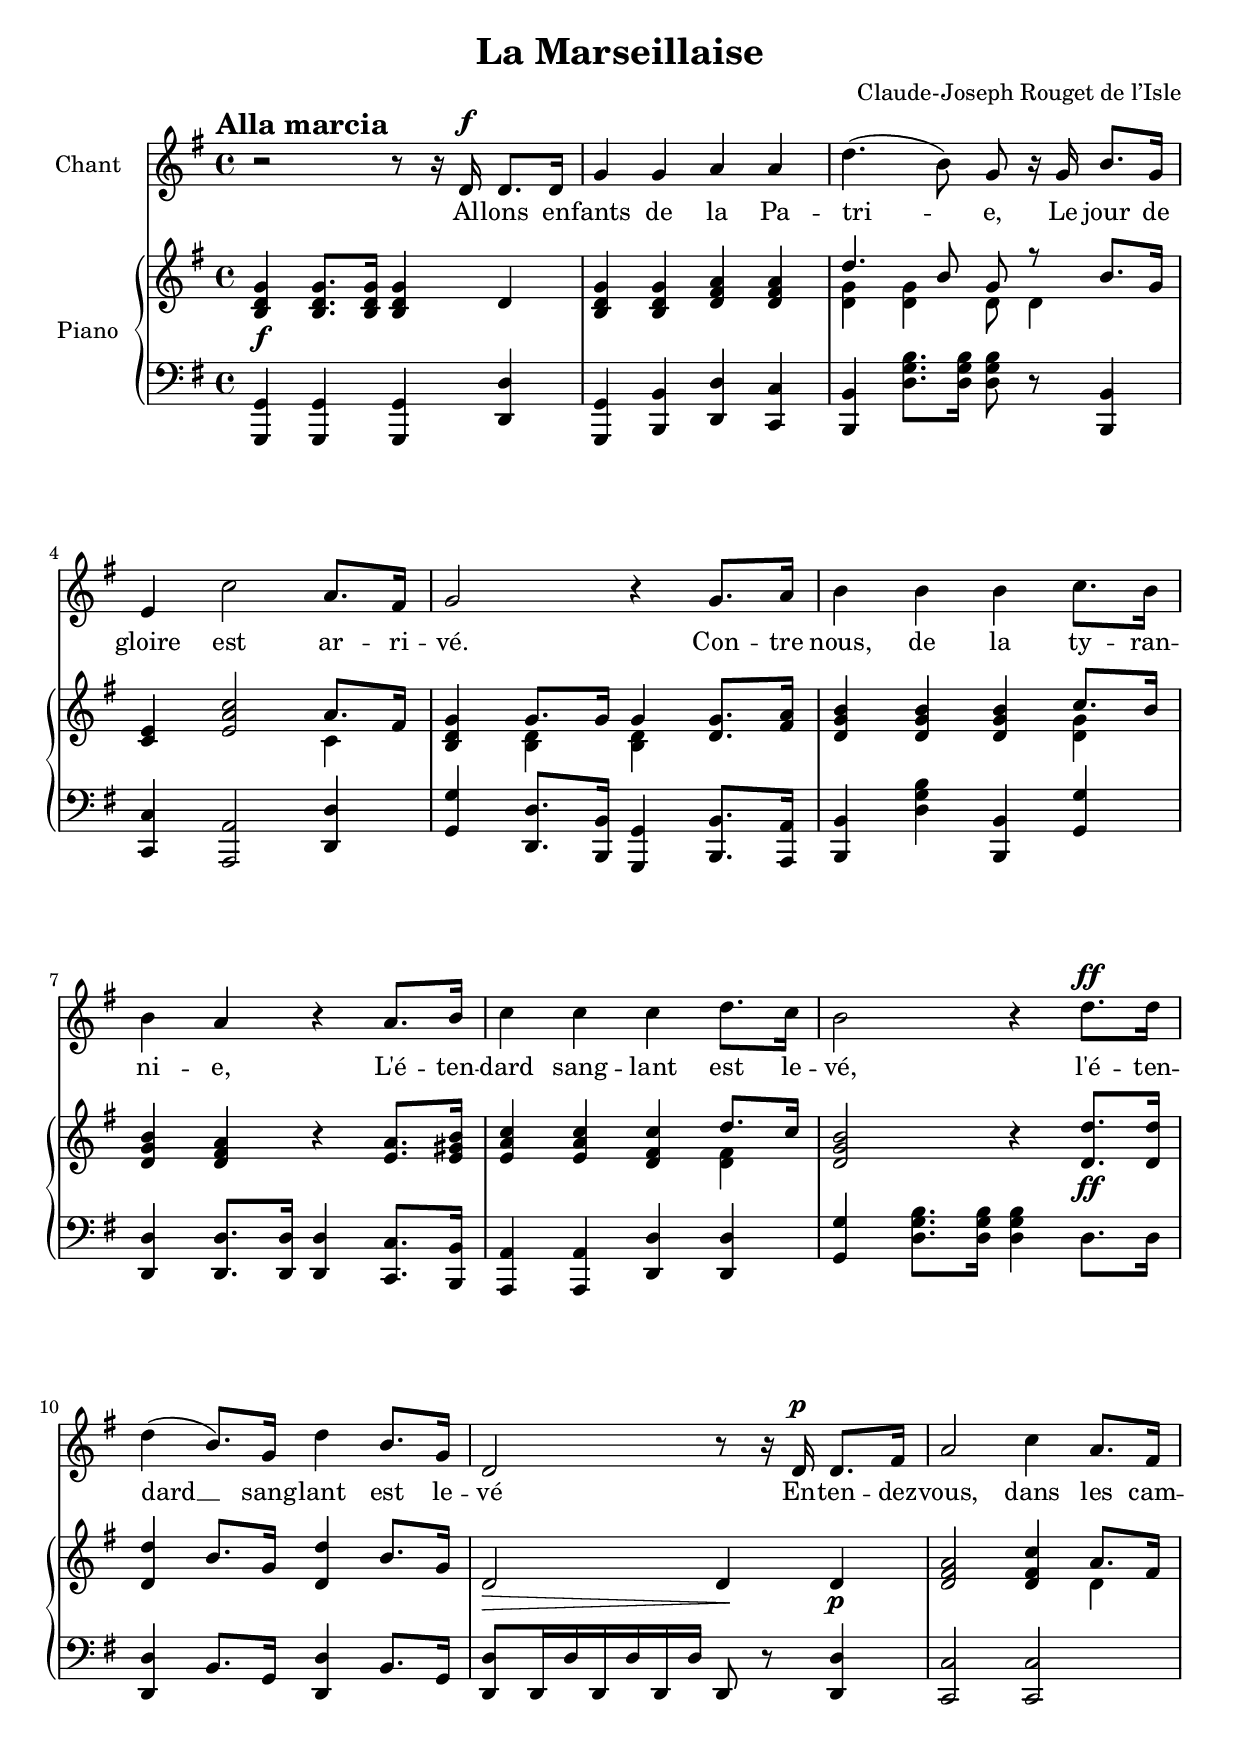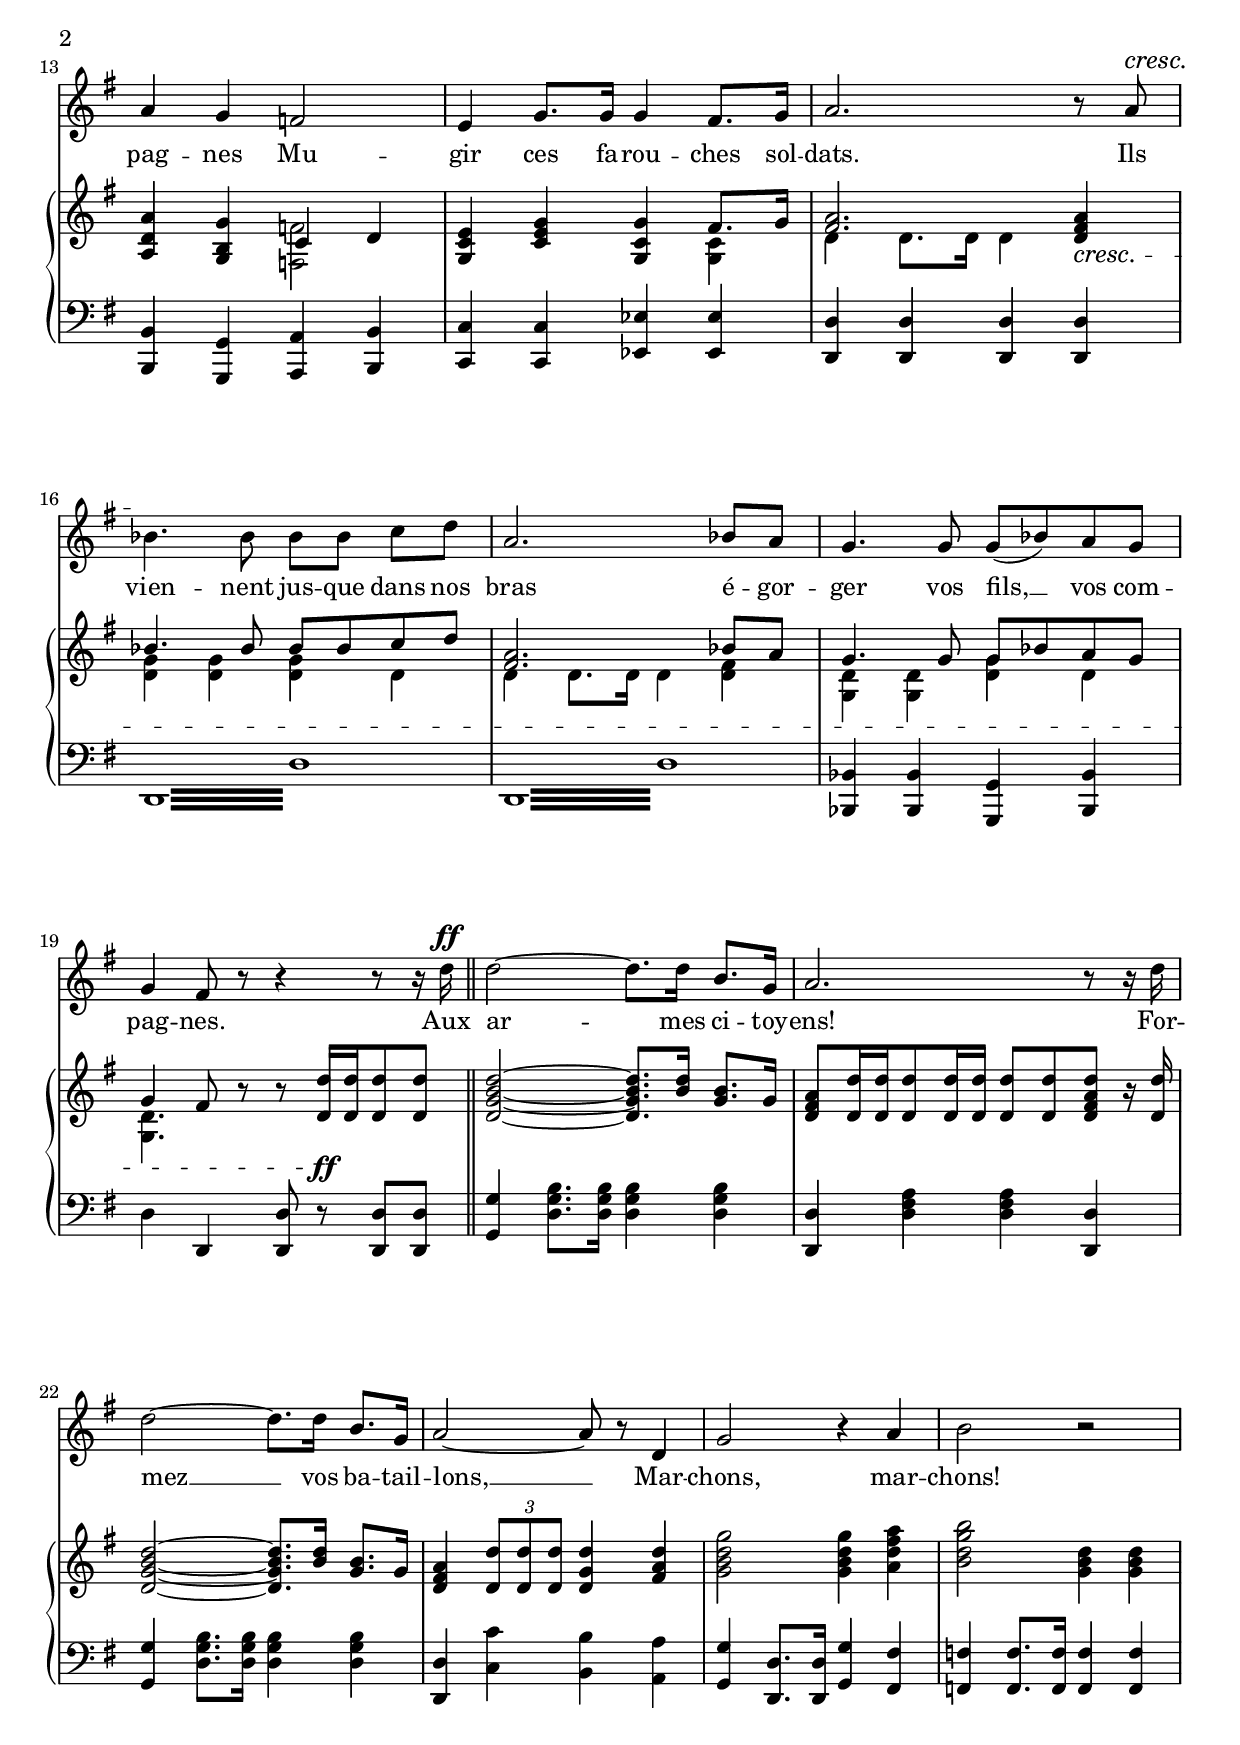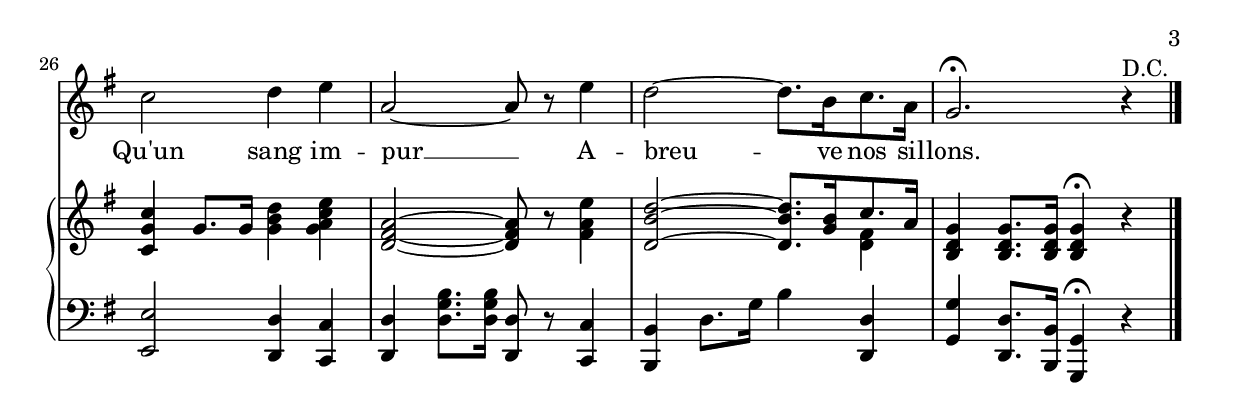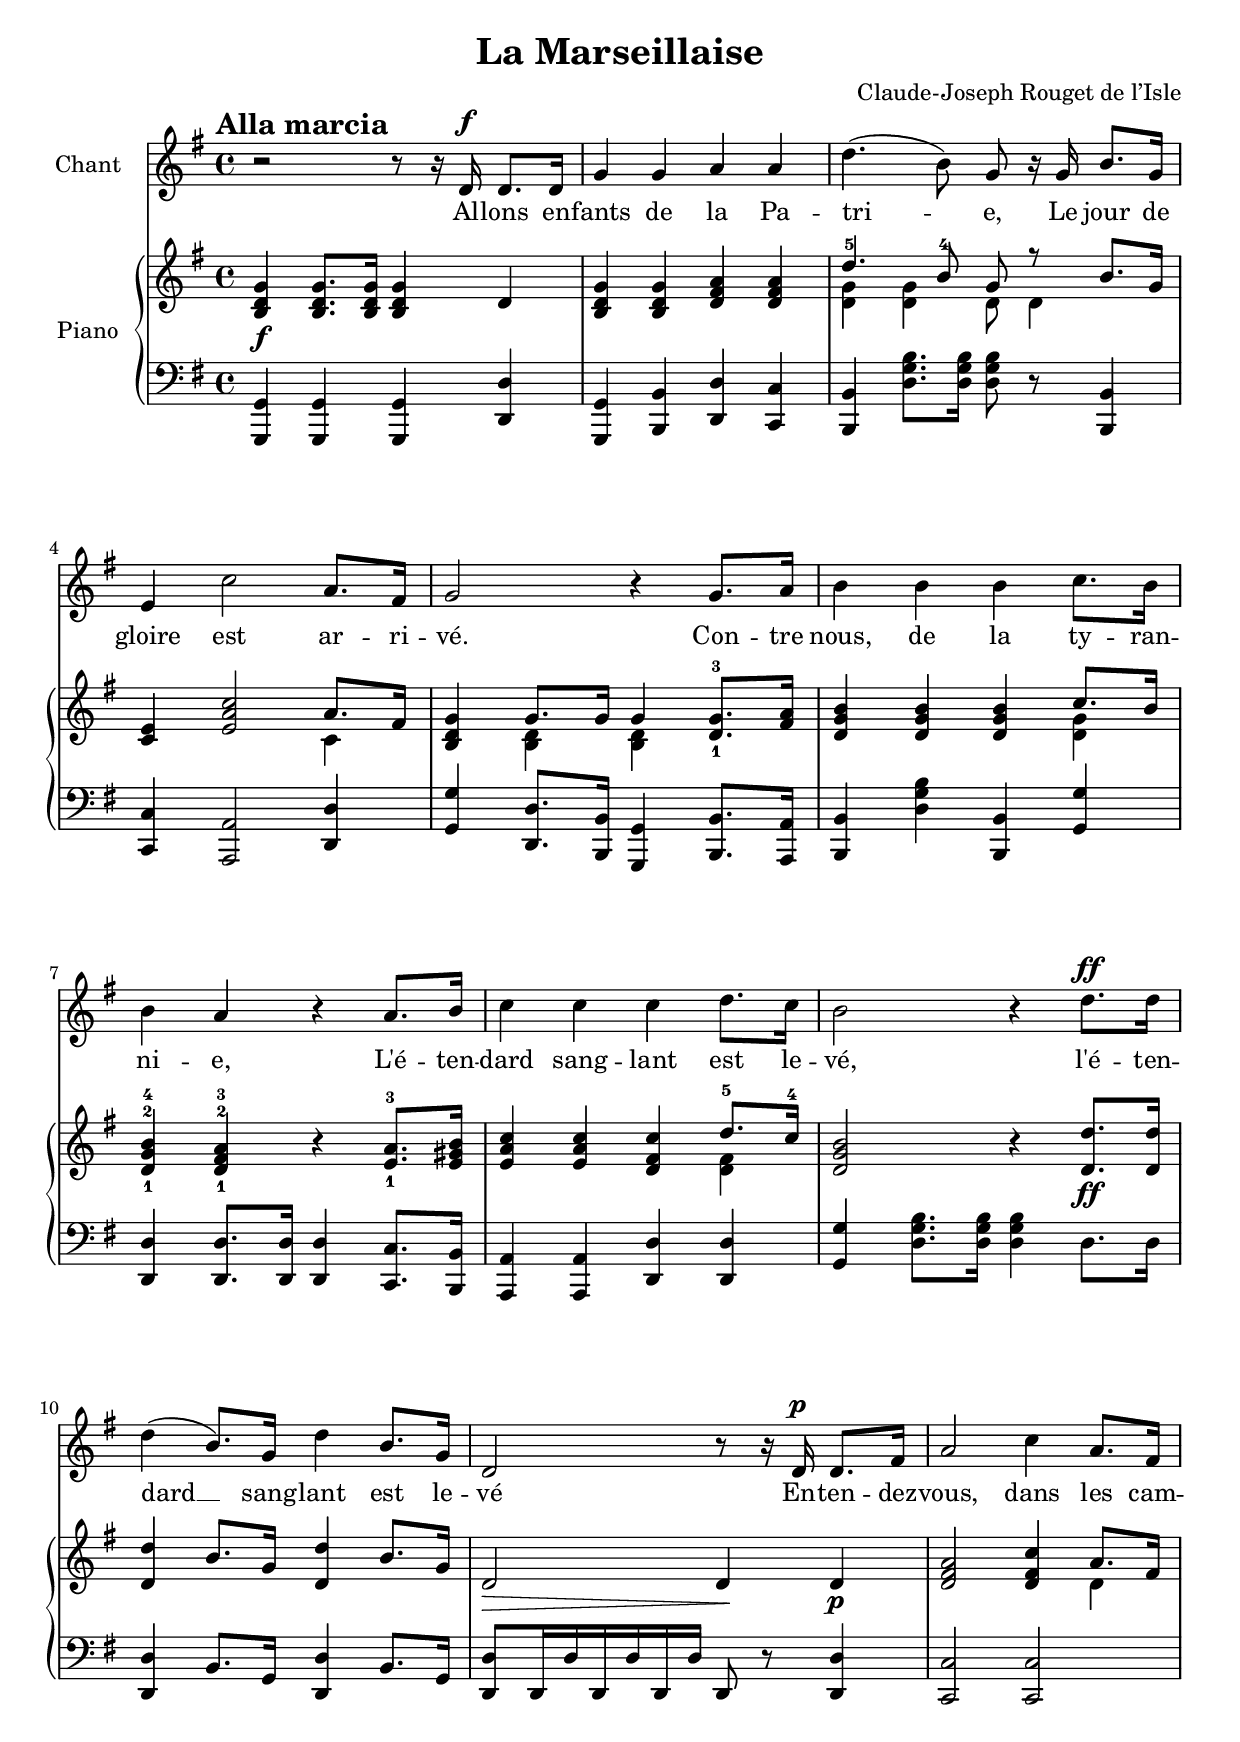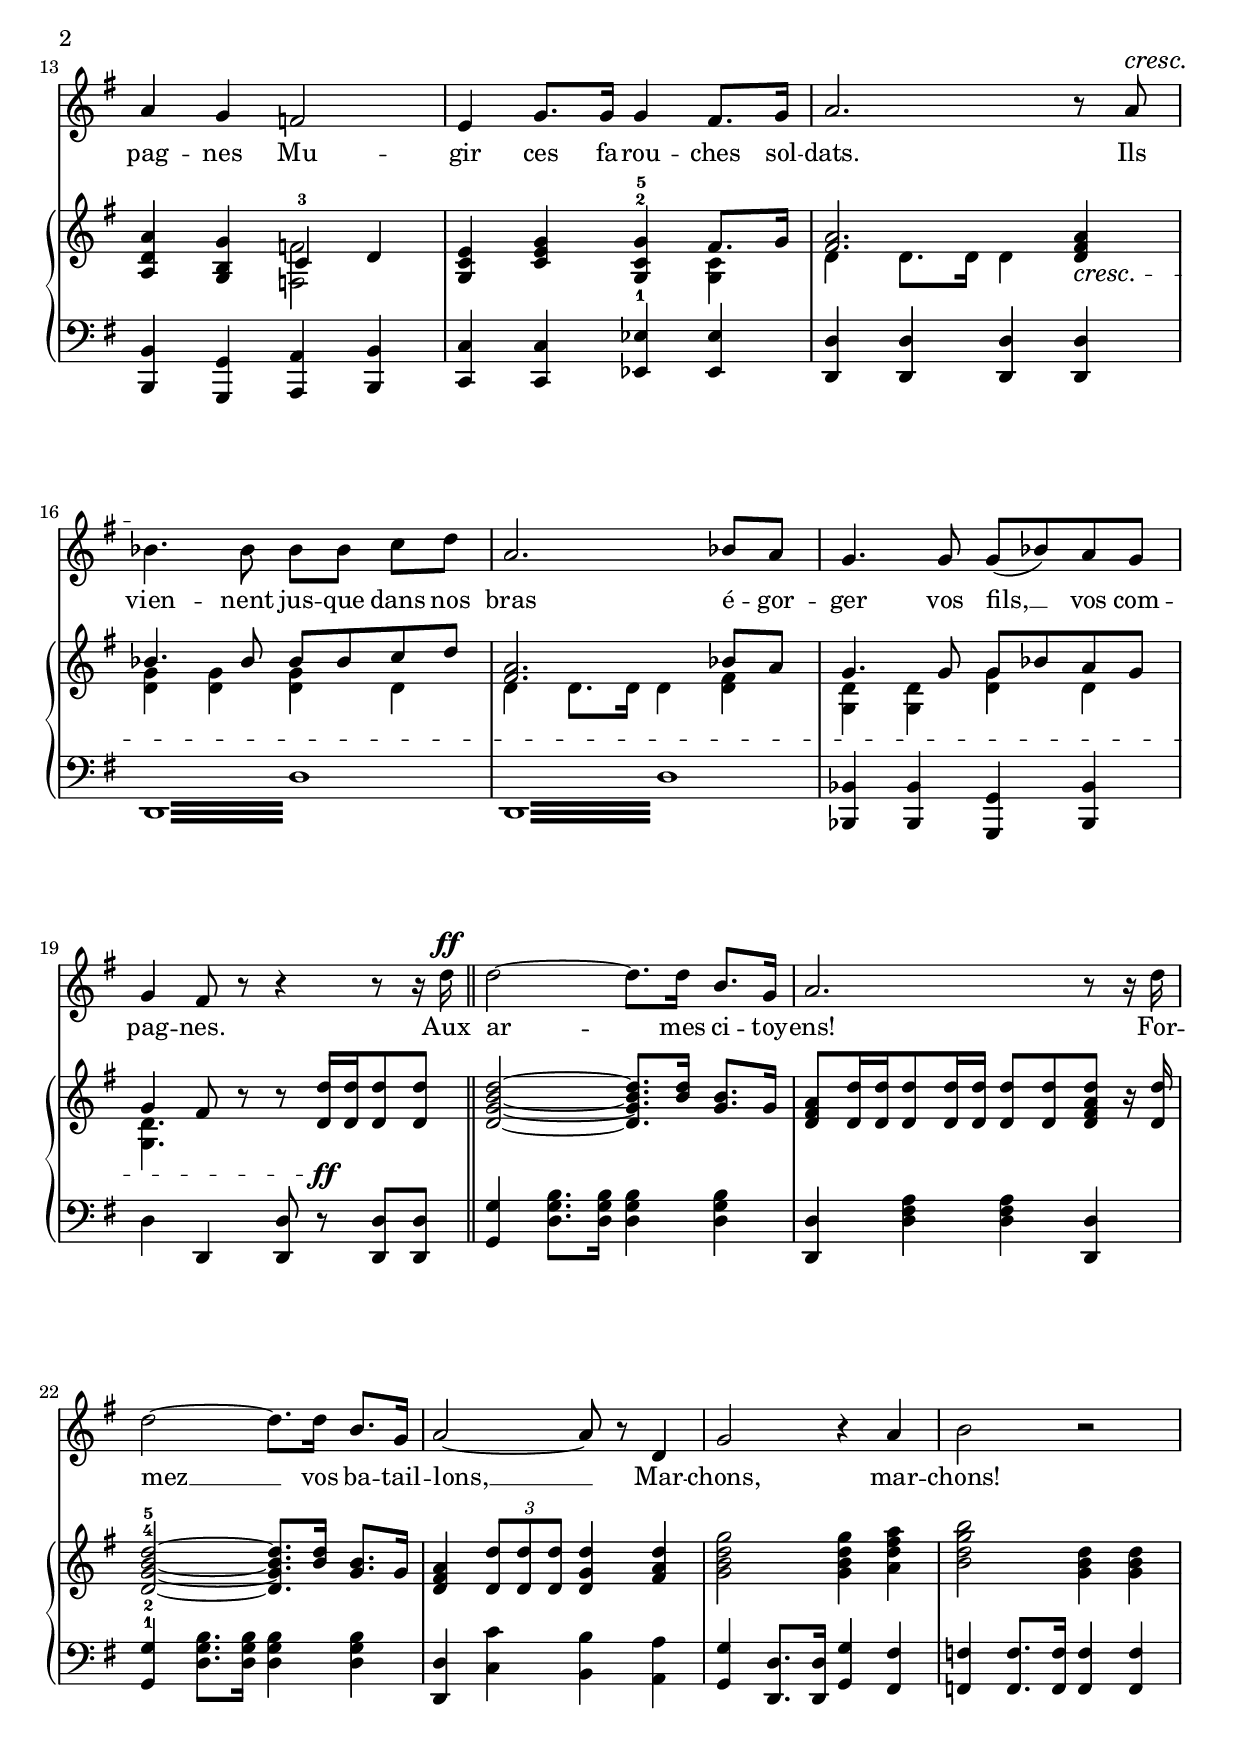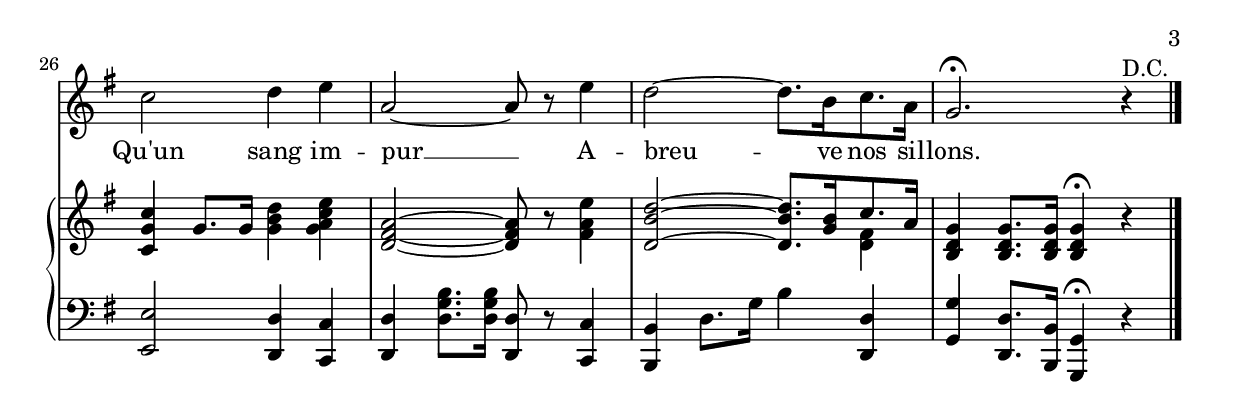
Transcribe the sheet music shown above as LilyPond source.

\version "2.18.2"

\include "articulate.ly"

% From http://lists.gnu.org/archive/html/lilypond-user/2012-02/msg00253.html
tweakWholeNoteTremolo =
  #(define-music-function (parser location y¹off-y²off) (pair?)
    "Change the whole note tremolo orientation (default is horizontal)"
    #{
      \once \override Beam.gap = #1.3
      \once \override Beam.extra-offset = #(cons 0 (car y¹off-y²off))
      \once \override Beam.stencil =
      #(lambda (grob)
          (let* ((pos (ly:grob-property grob 'positions)))
            (ly:grob-set-property! grob 'positions
              (cons (car pos)  (+ (cdr pos) (cdr y¹off-y²off))))
            (ly:beam::print grob)))
    #})

\header {
  title = "La Marseillaise"
  composer = "Claude-Joseph Rouget de l’Isle"
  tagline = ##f
}

tempoMark = {
  \once \override Score.RehearsalMark.self-alignment-X = #LEFT
  \once \override Score.RehearsalMark.break-align-symbols = #'(time-signature key-signature)
  \once \override Staff.TimeSignature.break-align-anchor-alignment = #LEFT
  \mark \markup \bold "Alla marcia"
}

global = {
  \tempoMark
  \key g \major
  \time 4/4
}

altoVoice = \relative c' {
  \global
  \dynamicUp

  r2 r8 r16 d16\f d8. d16
  g4 g a a
  d4.( b8) g r16 g b8. g16
  e4 c'2 a8. fis16
  g2 r4 g8. a16
  b4 b b c8. b16
  b4 a r4 a8. b16
  c4 c c d8. c16
  b2 r4 d8.\ff d16
  d4( b8.) g16 d'4 b8. g16
  d2 r8 r16 d16\p d8. fis16
  a2 c4 a8. fis16
  a4 g f!2
  e4 g8. g16 g4 fis8. g16
  a2. r8 \crescTextCresc a8\< \crescHairpin
  bes4.\! bes8\noBeam bes[ bes] c d
  a2. bes8 a
  g4. g8 g( bes) a g
  g4 fis8 r8 r4 r8 r16 d'\ff \bar "||"
  d2 ~ d8. d16 b8. g16
  a2. r8 r16 d16
  d2 ~ d8. d16 b8. g16
  a2 ~ a8 r8 d,4
  g2 r4 a4
  b2 r2
  c2 d4 e
  a,2 ~ a8 r8 e'4
  d2 ~ d8. [b16 c8. a16]
  g2.\fermata r4^"D.C." \bar "|."
}

verse = \lyricmode {
  Al -- lons en -- fants de la Pa -- tri -- e,
  Le jour de gloire est ar -- ri -- vé.
  Con -- tre nous, de la ty -- ran -- ni -- e,
  L'é -- ten -- dard sang -- lant est le -- vé,
  l'é -- ten -- dard __ sang -- lant est le -- vé
  En -- ten -- dez -- vous, dans les cam -- pag -- nes
  Mu -- gir ces fa -- rou -- ches sol -- dats.
  Ils vien -- nent jus -- que dans nos bras
  é -- gor -- ger vos fils, __ vos com -- pag -- nes.
  Aux ar -- mes ci -- toy -- ens!
  For -- mez __ vos ba -- tail -- lons, __
  Mar -- chons, mar -- chons!
  Qu'un sang im -- pur __
  A -- breu -- ve nos sil -- lons.
}

right = \relative c'' {
  \global

  <b, d g>4\f <b d g>8. <b d g>16 <b d g>4 d
  <b d g>4 <b d g> <d fis a> <d fis a>
  << { d'4.-5 b8-4 g r8 b8. g16 } \\ { <d g> 4 <d g> d8 d4 } >> \break
  <c e>4 <e a c>2 << { a8. fis16 } \\ { c4 } >>
  <b d g>4 << { g'8. g16 g4 } \\ { <b, d>4 <b d> } >> <d-1 g-3>8. <fis a>16
  <d g b>4 <d g b> <d g b> << { c'8. b16 } \\ { <d, g>4 } >> \break
  <d-1 g-2 b-4>4 <d-1 fis-2 a-3> r4 <e-1 a-3>8. <e gis b>16
  <e a c>4 <e a c> <d fis c'> << { d'8.-5 c16-4} \\ { <d, fis>4 } >>
  <d g b>2 r4 <d d'>8.\ff <d d'>16 \break
  <d d'>4 b'8. g16 <d d'>4 b'8. g16
  d2\> d4\! d\p
  <d fis a>2 <d fis c'>4 << { a'8. fis16 } \\ { d4 } >> \break
  <a d a'>4 <g b g'> << { c4-3 d } \\ { <f, f'>2 } >>
  <g c e>4 <c e g> <g-1 c-2 g'-5> << { fis'8. g16 } \\ { <g, c>4 } >>
  << { <fis' a>2. } \\ { d4 d8. d16 d4 } >> \crescTextCresc <d fis a>4\< \crescHairpin \break
  << { bes'4. bes8 bes bes c d } \\ { <d, g>4 <d g> <d g> d } >>
  << { <fis a>2. bes8 a } \\ { d,4 d8. d16 d4 <d fis> } >>
  << { g4. g8 g bes a g } \\ { <g, d'>4 <g d'> <d' g> d } >> \break
  << { g4 fis8 } \\ { <g, d'>4. } >> r8 r <d' d'>16\ff[<d d'> <d d'>8 <d d'>]
  <d g b d>2~<d g b d>8. <b' d>16 <g b>8. g16
  <d fis a>8[<d d'>16 <d d'> <d d'>8 <d d'>16 <d d'>] <d d'>8 <d d'> <d fis a d> r16 <d d'>16 \break
  <d-1 g-2 b-4 d-5>2~<d g b d>8. <b' d>16 <g b>8. g16
  <d fis a>4 \tuplet 3/2 { <d d'>8 <d d'> <d d'> } <d g d'>4 <fis a d>
  <g b d g>2 <g b d g>4 <a d fis a>
  <b d g b>2 <g b d>4 <g b d>4
  <c g c,>4 g8. g16 <g b d>4 <g a c e>
  <d fis a>2~<d fis a>8 r8 <fis a e'>4
  << { <d b' d>2~<d b' d>8.[<g b>16 c8. a16] } \\ { s2. <d, fis>4 } >>
  <b d g>4 <b d g>8. <b d g>16 <b d g>4\fermata r4
}

left = \relative c' {
  \global

  <g,, g'>4 <g g'> <g g'> <d' d'>
  <g, g'>4 <b b'> <d d'> <c c'>
  <b b'> <d' g b>8. <d g b>16 <d g b>8 r8 <b, b'>4
  <c c'>4 <a a'>2 <d d'>4
  <g g'>4 <d d'>8. <b b'>16 <g g'>4 <b b'>8. <a a'>16
  <b b'>4 <d' g b> <b, b'> <g' g'>
  <d d'>4 <d d'>8. <d d'>16 <d d'>4 <c c'>8. <b b'>16
  <a a'>4 <a a'> <d d'> <d d'>
  <g g'>4 <d' g b>8. <d g b>16 <d g b>4 d8. d16
  <d, d'>4 b'8. g16 <d d'>4 b'8. g16
  <d d'>8[d16 d' d, d' d, d'] d,8 r8 <d d'>4
  <c c'>2 <c c'>
  <b b'>4 <g g'> <a a'> <b b'>
  <c c'>4 <c c'> <ees ees'> <ees ees'>
  <d d'>4 <d d'> <d d'> <d d'>
  %\makeClusters { d1 d' }
  %d2\glissando d'
  %\makeClusters { d,1 d' }
  %d,2\glissando d'
  \repeat unfold 2 { \tweakWholeNoteTremolo #'(-4.4 . 3.3) \repeat tremolo 16 { d32 d' } }
  <bes bes,>4 <bes bes,> <g g,> <bes bes,>
  d4 d, <d d'>8 r8 <d d'>8 <d d'>
  <g g'>4 <d' g b>8. <d g b>16 <d g b>4 <d g b>
  <d, d'>4 <d' fis a> <d fis a> <d, d'>
  <g g'>4 <d' g b>8. <d g b>16 <d g b>4 <d g b>
  <d, d'>4 <c' c'> <b b'> <a a'>
  <g g'>4 <d d'>8. <d d'>16 <g g'>4 <fis fis'>
  <f f'>4 <f f'>8. <f f'>16 <f f'>4 <f f'>
  <e e'>2 <d d'>4 <c c'>
  <d d'>4 <d' g b>8. <d g b>16 <d, d'>8 r8 <c c'>4
  <b b'>4 d'8. g16 b4 <d,, d'>
  <g g'>4 <d d'>8. <b b'>16 <g g'>4\fermata r4
}

altoVoicePart = \new Staff \with {
  instrumentName = "Chant"
  midiInstrument = "choir aahs"
} { \altoVoice }
\addlyrics { \verse }

pianoPart = \new PianoStaff \with {
  instrumentName = "Piano"
  midiInstrument = "acoustic grand"
} <<
  \new Staff = "right" \right
  \new Staff = "left" { \clef bass \left }
>>

\book {
  \score {
    <<
      \altoVoicePart
      \pianoPart
    >>
    \layout {
      \context {
        \Voice
        \remove "New_fingering_engraver"
        \remove "Fingering_engraver"
      }
    }
  }

  \score {
    \unfoldRepeats \articulate \pianoPart
    \midi {
      \tempo 4 = 100
    }
  }
}

\book {
  \bookOutputSuffix "fingering"
  \score {
    <<
      \altoVoicePart
      \pianoPart
    >>
    \layout {}
  }
}
